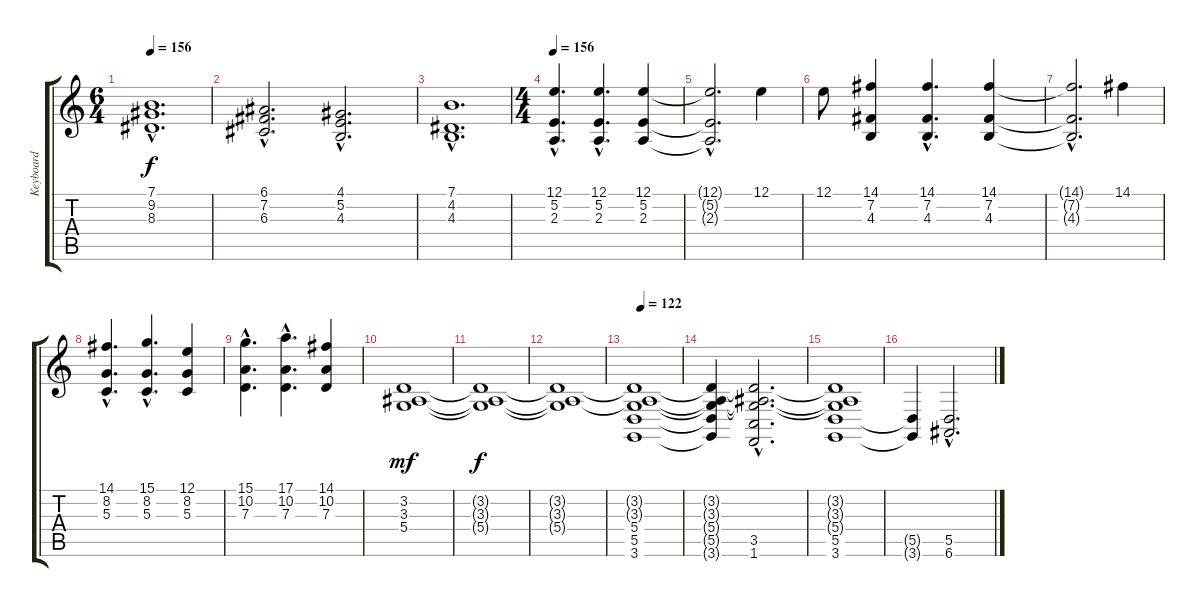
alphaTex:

\track ("Keyboard" "Keyboard") {instrument violin}
\staff {score tabs}
\tuning (E4 B3 G3 D3 A2 E2) {hide}
\ts (6 4)
\tempo 156
\clef g2
\ks c
(7.1{hac} 9.2{hac} 8.3{hac}).1{d dy f} |
(6.1{hac} 7.2{hac} 6.3{hac}).2{d} (4.1{hac} 5.2{hac} 4.3{hac}).2{d} |
(7.1{hac} 4.2{hac} 4.3{hac}).1{d} |
\ts (4 4)
\tempo 156
(12.1{hac} 5.2{hac} 2.3{hac}).4{d volume 15 instrument acousticgrandpiano} (12.1{hac} 5.2{hac} 2.3{hac}).4{d} (12.1 5.2 2.3).4 |
(12.1{hac t} 5.2{hac t} 2.3{hac t}).2{d} 12.1.4 |
12.1.8 (14.1 7.2 4.3).4 (14.1{hac} 7.2{hac} 4.3{hac}).4{d} (14.1 7.2 4.3).4 |
(14.1{hac t} 7.2{hac t} 4.3{hac t}).2{d} 14.1.4 |
(14.1{hac} 8.2{hac} 5.3{hac}).4{d} (15.1{hac} 8.2{hac} 5.3{hac}).4{d} (12.1 8.2 5.3).4 |
(15.1{hac} 10.2{hac} 7.3{hac}).4{d} (17.1{hac} 10.2{hac} 7.3{hac}).4{d} (14.1 10.2 7.3).4 |
(3.2 3.3 5.4).1{dy mf instrument choiraahs} |
(3.2{t} 3.3{t} 5.4{t}).1{dy f} |
(3.2{t} 3.3{t} 5.4{t}).1 |
\tempo 122
(3.2{t} 3.3{t} 5.4 5.5 3.6).1{instrument churchorgan} |
(3.2{t} 3.3{t} 5.4{t} 5.5{t} 3.6{t}).4 (3.2{hac t} 3.3{hac t} 5.4{hac t} 3.5{hac} 1.6{hac}).2{d} |
(3.2{t} 3.3{t} 5.4{t} 5.5 3.6).1 |
(5.5{t} 3.6{t}).4 (5.5{hac} 6.6{hac}).2{d}
